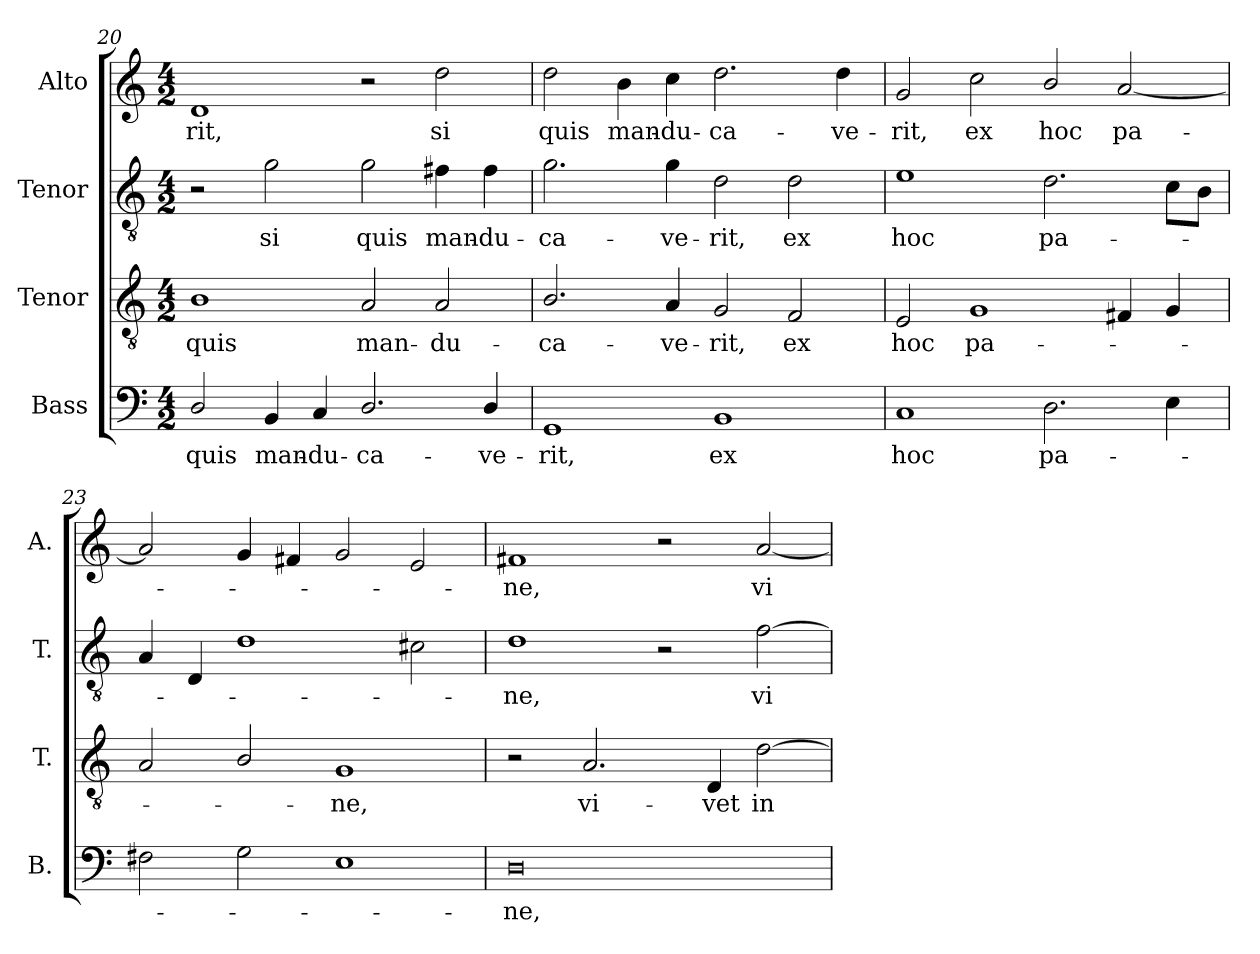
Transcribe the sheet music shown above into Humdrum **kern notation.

**kern	**text	**kern	**text	**kern	**text	**kern	**text
*part4	*part4	*part3	*part3	*part2	*part2	*part1	*part1
*staff4	*staff4	*staff3	*staff3	*staff2	*staff2	*staff1	*staff1
*I"Bass	*	*I"Tenor	*	*I"Tenor	*	*I"Alto	*
*I'B.	*	*I'T.	*	*I'T.	*	*I'A.	*
!!LO:PB:g=z
*clefF4	*	*clefGv2	*	*clefGv2	*	*clefG2	*
*	*	*ITrd7c12	*	*ITrd7c12	*	*	*
*k[]	*	*k[]	*	*k[]	*	*k[]	*
*C:	*	*C:	*	*C:	*	*C:	*
*M4/2	*	*M4/2	*	*M4/2	*	*M4/2	*
=20	=20	=20	=20	=20	=20	=20	=20
!	!LO:LY:b:color=#000000	!	!	!	!	!	!
!	!	!	!LO:LY:b:color=#000000	!	!	!	!
!	!	!	!	!	!	!	!LO:LY:b:color=#000000
2Di/	quis	1BBi	quis	2r	.	1di	-rit,
!	!LO:LY:b:color=#000000	!	!	!	!	!	!
!	!	!	!	!	!LO:LY:b:color=#000000	!	!
4BBi/	man-	.	.	2Gi\	si	.	.
!	!LO:LY:b:color=#000000	!	!	!	!	!	!
4Ci/	-du-	.	.	.	.	.	.
!	!LO:LY:b:color=#000000	!	!	!	!	!	!
!	!	!	!LO:LY:b:color=#000000	!	!	!	!
!	!	!	!	!	!LO:LY:b:color=#000000	!	!
2.Di/	-ca-	2AAi/	man-	2Gi\	quis	2r	.
!	!	!	!LO:LY:b:color=#000000	!	!	!	!
!	!	!	!	!	!LO:LY:b:color=#000000	!	!
!	!	!	!	!	!	!	!LO:LY:b:color=#000000
.	.	2AAi/	-du-	4F#Xi\	man-	2ddi\	si
!	!LO:LY:b:color=#000000	!	!	!	!	!	!
!	!	!	!	!	!LO:LY:b:color=#000000	!	!
4Di/	-ve-	.	.	4F#i\	-du-	.	.
=21	=21	=21	=21	=21	=21	=21	=21
!	!LO:LY:b:color=#000000	!	!	!	!	!	!
!	!	!	!LO:LY:b:color=#000000	!	!	!	!
!	!	!	!	!	!LO:LY:b:color=#000000	!	!
!	!	!	!	!	!	!	!LO:LY:b:color=#000000
1GGi	-rit,	2.BBi/	-ca-	2.Gi\	-ca-	2ddi\	quis
!	!	!	!	!	!	!	!LO:LY:b:color=#000000
.	.	.	.	.	.	4bi\	man-
!	!	!	!LO:LY:b:color=#000000	!	!	!	!
!	!	!	!	!	!LO:LY:b:color=#000000	!	!
!	!	!	!	!	!	!	!LO:LY:b:color=#000000
.	.	4AAi/	-ve-	4Gi\	-ve-	4cci\	-du-
!	!LO:LY:b:color=#000000	!	!	!	!	!	!
!	!	!	!LO:LY:b:color=#000000	!	!	!	!
!	!	!	!	!	!LO:LY:b:color=#000000	!	!
!	!	!	!	!	!	!	!LO:LY:b:color=#000000
1BBi	ex	2GGi/	-rit,	2Di\	-rit,	2.ddi\	-ca-
!	!	!	!LO:LY:b:color=#000000	!	!	!	!
!	!	!	!	!	!LO:LY:b:color=#000000	!	!
.	.	2FFi/	ex	2Di\	ex	.	.
!	!	!	!	!	!	!	!LO:LY:b:color=#000000
.	.	.	.	.	.	4ddi\	-ve-
=22	=22	=22	=22	=22	=22	=22	=22
!	!LO:LY:b:color=#000000	!	!	!	!	!	!
!	!	!	!LO:LY:b:color=#000000	!	!	!	!
!	!	!	!	!	!LO:LY:b:color=#000000	!	!
!	!	!	!	!	!	!	!LO:LY:b:color=#000000
1Ci	hoc	2EEi/	hoc	1Ei	hoc	2gi/	-rit,
!	!	!	!LO:LY:b:color=#000000	!	!	!	!
!	!	!	!	!	!	!	!LO:LY:b:color=#000000
.	.	1GGi	pa-	.	.	2cci\	ex
!	!LO:LY:b:color=#000000	!	!	!	!	!	!
!	!	!	!	!	!LO:LY:b:color=#000000	!	!
!	!	!	!	!	!	!	!LO:LY:b:color=#000000
2.Di\	pa-	.	.	2.Di\	pa-	2bi/	hoc
!	!	!	!	!	!	!	!LO:LY:b:color=#000000
.	.	4FF#Xi/	.	.	.	[2ai/	pa-
4Ei\	.	4GGi/	.	8Ci\L	.	.	.
.	.	.	.	8BBi\J	.	.	.
=23	=23	=23	=23	=23	=23	=23	=23
2F#Xi\	.	2AAi/	.	4AAi/	.	2ai/]	.
.	.	.	.	4DDi/	.	.	.
2Gi\	.	2BBi/	.	1Di	.	4gi/	.
.	.	.	.	.	.	4f#Xi/	.
!	!	!	!LO:LY:b:color=#000000	!	!	!	!
1Ei	.	1GGi	-ne,	.	.	2gi/	.
.	.	.	.	2C#Xi\	.	2ei/	.
!!LO:LB:g=z
=24	=24	=24	=24	=24	=24	=24	=24
!	!LO:LY:b:color=#000000	!	!	!	!	!	!
!	!	!	!	!	!LO:LY:b:color=#000000	!	!
!	!	!	!	!	!	!	!LO:LY:b:color=#000000
0Di	-ne,	2r	.	1Di	-ne,	1f#Xi	-ne,
!	!	!	!LO:LY:b:color=#000000	!	!	!	!
.	.	2.AAi/	vi-	.	.	.	.
.	.	.	.	2r	.	2r	.
!	!	!	!LO:LY:b:color=#000000	!	!	!	!
.	.	4DDi/	-vet	.	.	.	.
!	!	!	!LO:LY:b:color=#000000	!	!	!	!
!	!	!	!	!	!LO:LY:b:color=#000000	!	!
!	!	!	!	!	!	!	!LO:LY:b:color=#000000
.	.	[2Di\	in	[2Fi\	vi-	[2ai/	vi-
=	=	=	=	=	=	=	=
*-	*-	*-	*-	*-	*-	*-	*-
